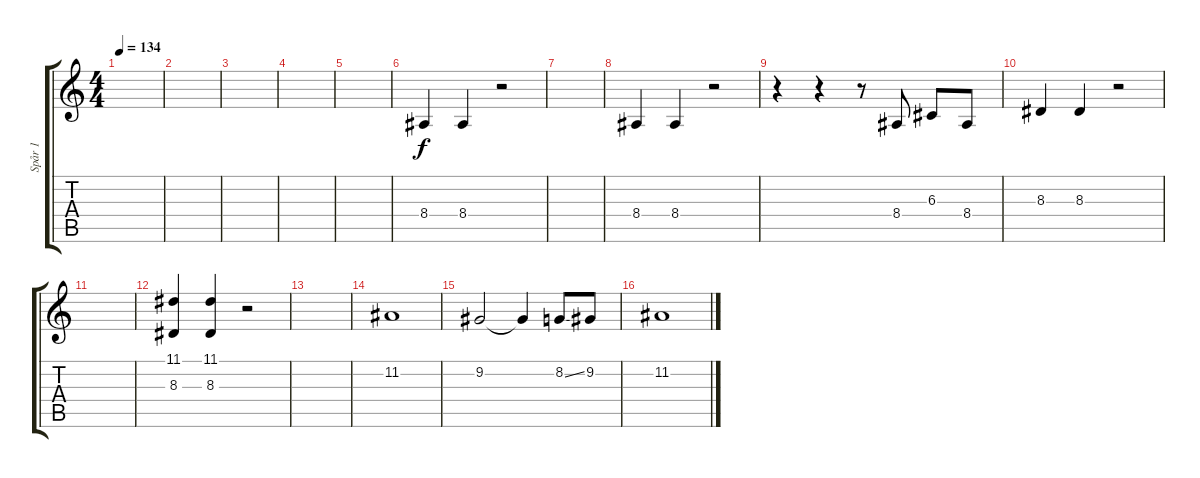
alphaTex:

\track ("Spår 1" "Spår 1") {instrument orchestrahit}
\staff {score tabs}
\tuning (E4 B3 G3 D3 A2 E2) {hide}
\ts (4 4)
\tempo 134
\clef g2
\ks c
|
|
|
|
|
8.4.4 8.4.4 r.2 |
|
8.4.4 8.4.4 r.2 |
r.4 r.4 r.8 8.4.8 6.3.8 8.4.8 |
8.3.4 8.3.4 r.2 |
|
(11.1 8.3).4 (11.1 8.3).4 r.2 |
|
11.2.1{instrument violin} |
9.2.2 9.2{t}.4 8.2{ss}.8 9.2.8 |
11.2.1
